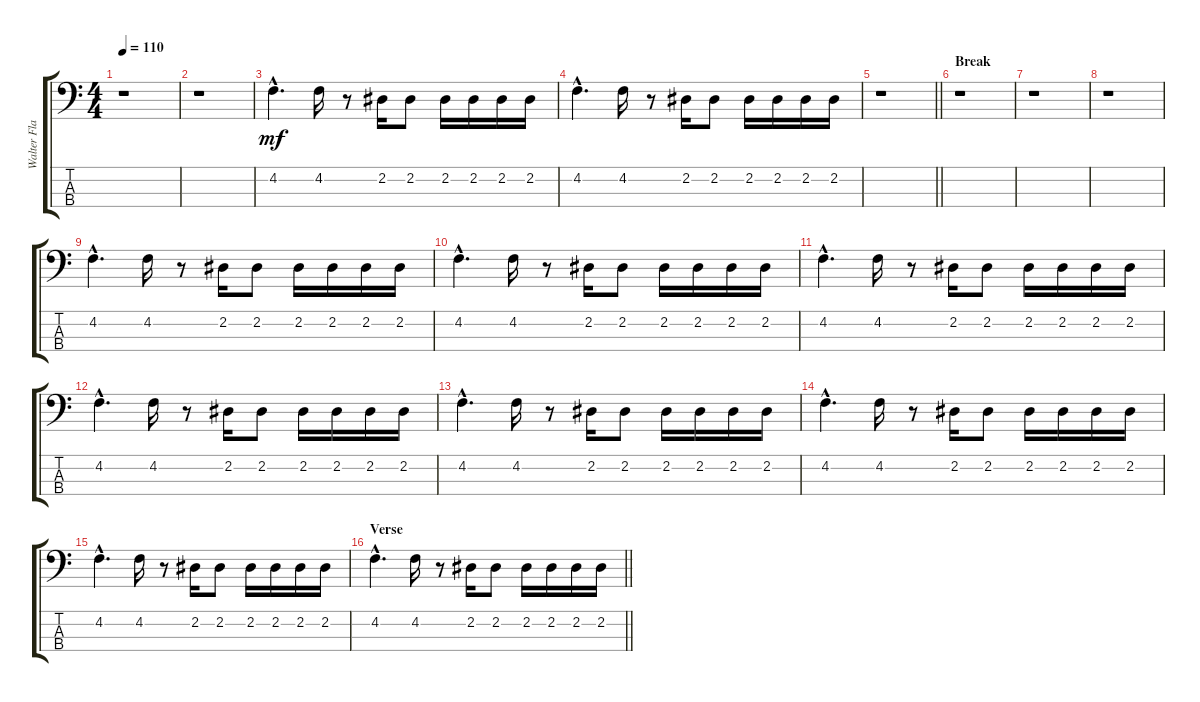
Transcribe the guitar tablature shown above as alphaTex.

\track ("Walter Flakus (Bass)" "Walter Fla") {instrument synthbass1}
\staff {score tabs}
\tuning (Gb2 Db2 Ab1 Eb1) {hide}
\ts (4 4)
\tempo 110
\clef f4
\ks c
r.1{dy mf} |
r.1 |
4.2{hac}.4{d} 4.2.16 r.8 2.2.16 2.2.8 2.2.16 2.2.16 2.2.16 2.2.16 |
4.2{hac}.4{d} 4.2.16 r.8 2.2.16 2.2.8 2.2.16 2.2.16 2.2.16 2.2.16 |
\barLineRight lightlight
r.1 |
\section ("" "Break")
r.1 |
r.1 |
r.1 |
4.2{hac}.4{d} 4.2.16 r.8 2.2.16 2.2.8 2.2.16 2.2.16 2.2.16 2.2.16 |
4.2{hac}.4{d} 4.2.16 r.8 2.2.16 2.2.8 2.2.16 2.2.16 2.2.16 2.2.16 |
4.2{hac}.4{d} 4.2.16 r.8 2.2.16 2.2.8 2.2.16 2.2.16 2.2.16 2.2.16 |
4.2{hac}.4{d} 4.2.16 r.8 2.2.16 2.2.8 2.2.16 2.2.16 2.2.16 2.2.16 |
4.2{hac}.4{d} 4.2.16 r.8 2.2.16 2.2.8 2.2.16 2.2.16 2.2.16 2.2.16 |
4.2{hac}.4{d} 4.2.16 r.8 2.2.16 2.2.8 2.2.16 2.2.16 2.2.16 2.2.16 |
4.2{hac}.4{d} 4.2.16 r.8 2.2.16 2.2.8 2.2.16 2.2.16 2.2.16 2.2.16 |
\section ("" "Verse")
\barLineRight lightlight
4.2{hac}.4{d} 4.2.16 r.8 2.2.16 2.2.8 2.2.16 2.2.16 2.2.16 2.2.16
